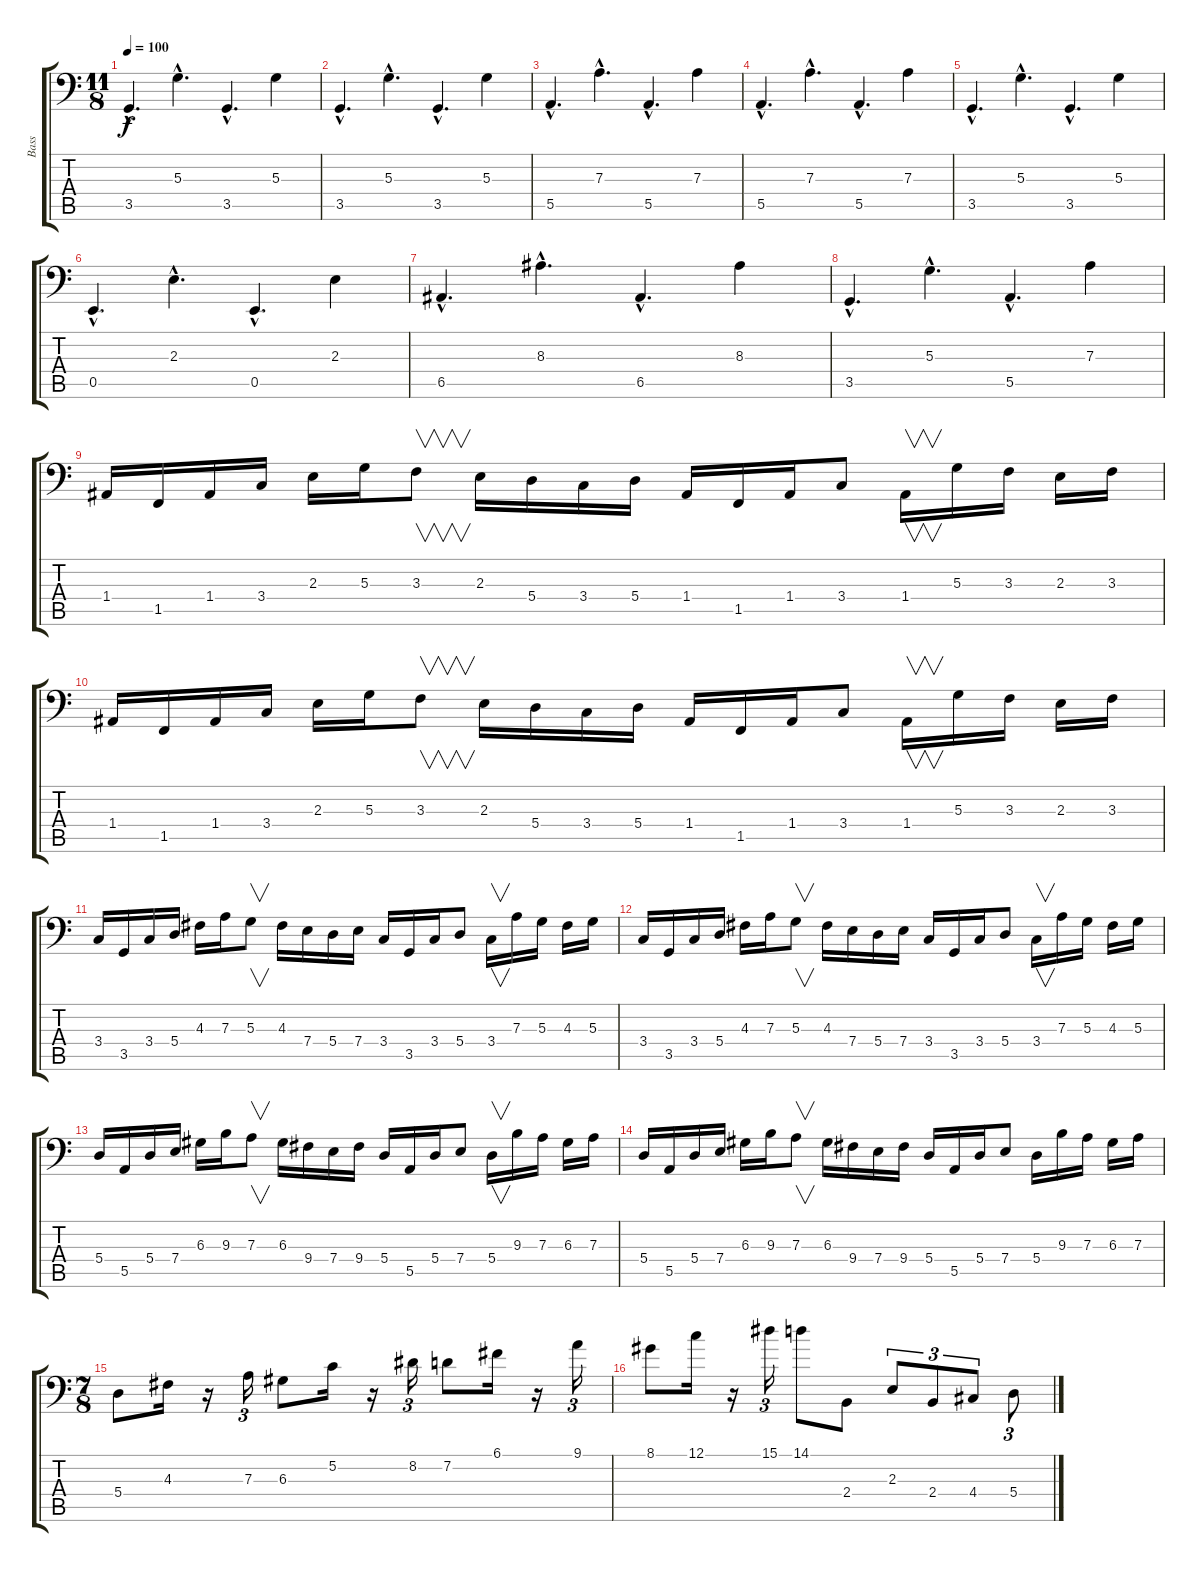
\track ("Bass" "Bass") {instrument electricbassfinger}
\staff {score tabs}
\tuning (C3 G2 D2 A1 E1 B0) {hide}
\ts (11 8)
\tempo 100
\clef f4
\ks c
3.5{hac}.4{d dy f} 5.3{hac}.4{d} 3.5{hac}.4{d} 5.3.4 |
3.5{hac}.4{d} 5.3{hac}.4{d} 3.5{hac}.4{d} 5.3.4 |
5.5{hac}.4{d} 7.3{hac}.4{d} 5.5{hac}.4{d} 7.3.4 |
5.5{hac}.4{d} 7.3{hac}.4{d} 5.5{hac}.4{d} 7.3.4 |
3.5{hac}.4{d} 5.3{hac}.4{d} 3.5{hac}.4{d} 5.3.4 |
0.5{hac}.4{d} 2.3{hac}.4{d} 0.5{hac}.4{d} 2.3.4 |
6.5{hac}.4{d} 8.3{hac}.4{d} 6.5{hac}.4{d} 8.3.4 |
3.5{hac}.4{d} 5.3{hac}.4{d} 5.5{hac}.4{d} 7.3.4 |
1.4.16 1.5.16 1.4.16 3.4.16 2.3.16 5.3.16 3.3.8{v} 2.3.16 5.4.16 3.4.16 5.4.16 1.4.16 1.5.16 1.4.16 3.4.8 1.4.16{v} 5.3.16 3.3.16 2.3.16 3.3.16 |
1.4.16 1.5.16 1.4.16 3.4.16 2.3.16 5.3.16 3.3.8{v} 2.3.16 5.4.16 3.4.16 5.4.16 1.4.16 1.5.16 1.4.16 3.4.8 1.4.16{v} 5.3.16 3.3.16 2.3.16 3.3.16 |
3.4.16 3.5.16 3.4.16 5.4.16 4.3.16 7.3.16 5.3.8{v} 4.3.16 7.4.16 5.4.16 7.4.16 3.4.16 3.5.16 3.4.16 5.4.8 3.4.16{v} 7.3.16 5.3.16 4.3.16 5.3.16 |
3.4.16 3.5.16 3.4.16 5.4.16 4.3.16 7.3.16 5.3.8{v} 4.3.16 7.4.16 5.4.16 7.4.16 3.4.16 3.5.16 3.4.16 5.4.8 3.4.16{v} 7.3.16 5.3.16 4.3.16 5.3.16 |
5.4.16 5.5.16 5.4.16 7.4.16 6.3.16 9.3.16 7.3.8{v} 6.3.16 9.4.16 7.4.16 9.4.16 5.4.16 5.5.16 5.4.16 7.4.8 5.4.16{v} 9.3.16 7.3.16 6.3.16 7.3.16 |
5.4.16 5.5.16 5.4.16 7.4.16 6.3.16 9.3.16 7.3.8{v} 6.3.16 9.4.16 7.4.16 9.4.16 5.4.16 5.5.16 5.4.16 7.4.8 5.4.16 9.3.16 7.3.16 6.3.16 7.3.16 |
\ts (7 8)
5.4.8 4.3.16 r.16 7.3.16{tu (3 2)} 6.3.8 5.2.16 r.16 8.2.16{tu (3 2)} 7.2.8 6.1.16 r.16 9.1.16{tu (3 2)} |
8.1.8 12.1.16 r.16 15.1.16{tu (3 2)} 14.1.8 2.4.8 2.3.8{tu (3 2)} 2.4.8{tu (3 2)} 4.4.8{tu (3 2)} 5.4.8{tu (3 2)}
